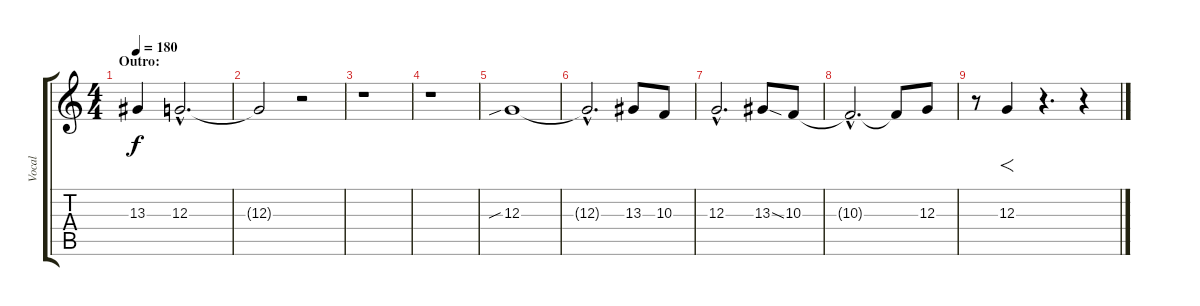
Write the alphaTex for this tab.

\track ("Vocal" "Vocal") {instrument oboe}
\staff {score tabs}
\tuning (E4 B3 G3 D3 A2 E2) {hide}
\ts (4 4)
\section ("" "Outro:")
\tempo 180
\clef g2
\ks c
13.3{t}.4{dy f} 12.3{hac}.2{d} |
12.3{t}.2 r.2 |
r.1 |
r.1 |
12.3{sib}.1 |
12.3{hac t}.2{d} 13.3.8 10.3.8 |
12.3{hac}.2{d} 13.3{sod}.8 10.3.8 |
10.3{hac t}.2{d} 10.3{t}.8 12.3.8 |
r.8{volume 8 balance 14} 12.3.4{f} r.4{d} r.4
